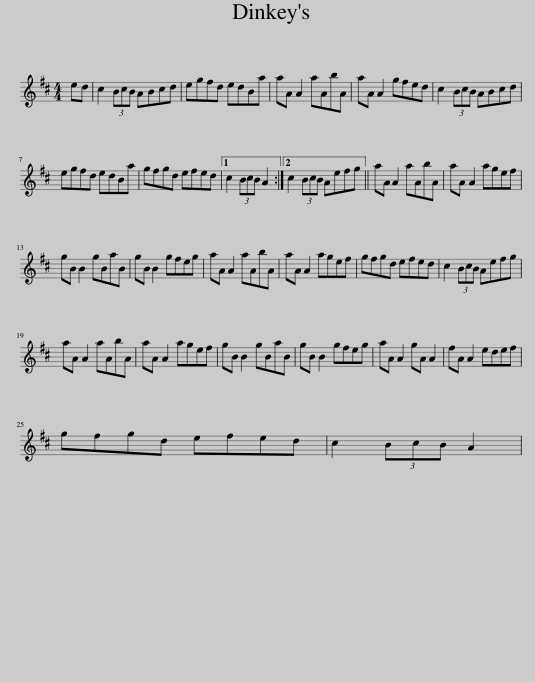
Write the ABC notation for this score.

X:1
L:1/8
M:4/4
I:linebreak $
K:D
V:1 treble
V:1
 ed | c2 (3BcB ABcd | egfd edBa | aA A2 aAbA | aA A2 gfed | %5
 c2 (3BcB ABcd |$ egfd edBa | gfgd efed |1 c2 (3BcB A2 :|2 c2 (3BcB Aefg || %10
 aA A2 aAbA | aA A2 agef |$ gB B2 gBaB | gB B2 gfeg | aA A2 aAbA | %15
 aA A2 agef | gfgd efed | c2 (3BcB Aefg |$ aA A2 aAbA | aA A2 agef | %20
 gB B2 gBaB | gB B2 gfeg | aA A2 gA A2 | fA A2 edef |$ gfgd efed | %25
 c2 (3BcB A2 | %26
